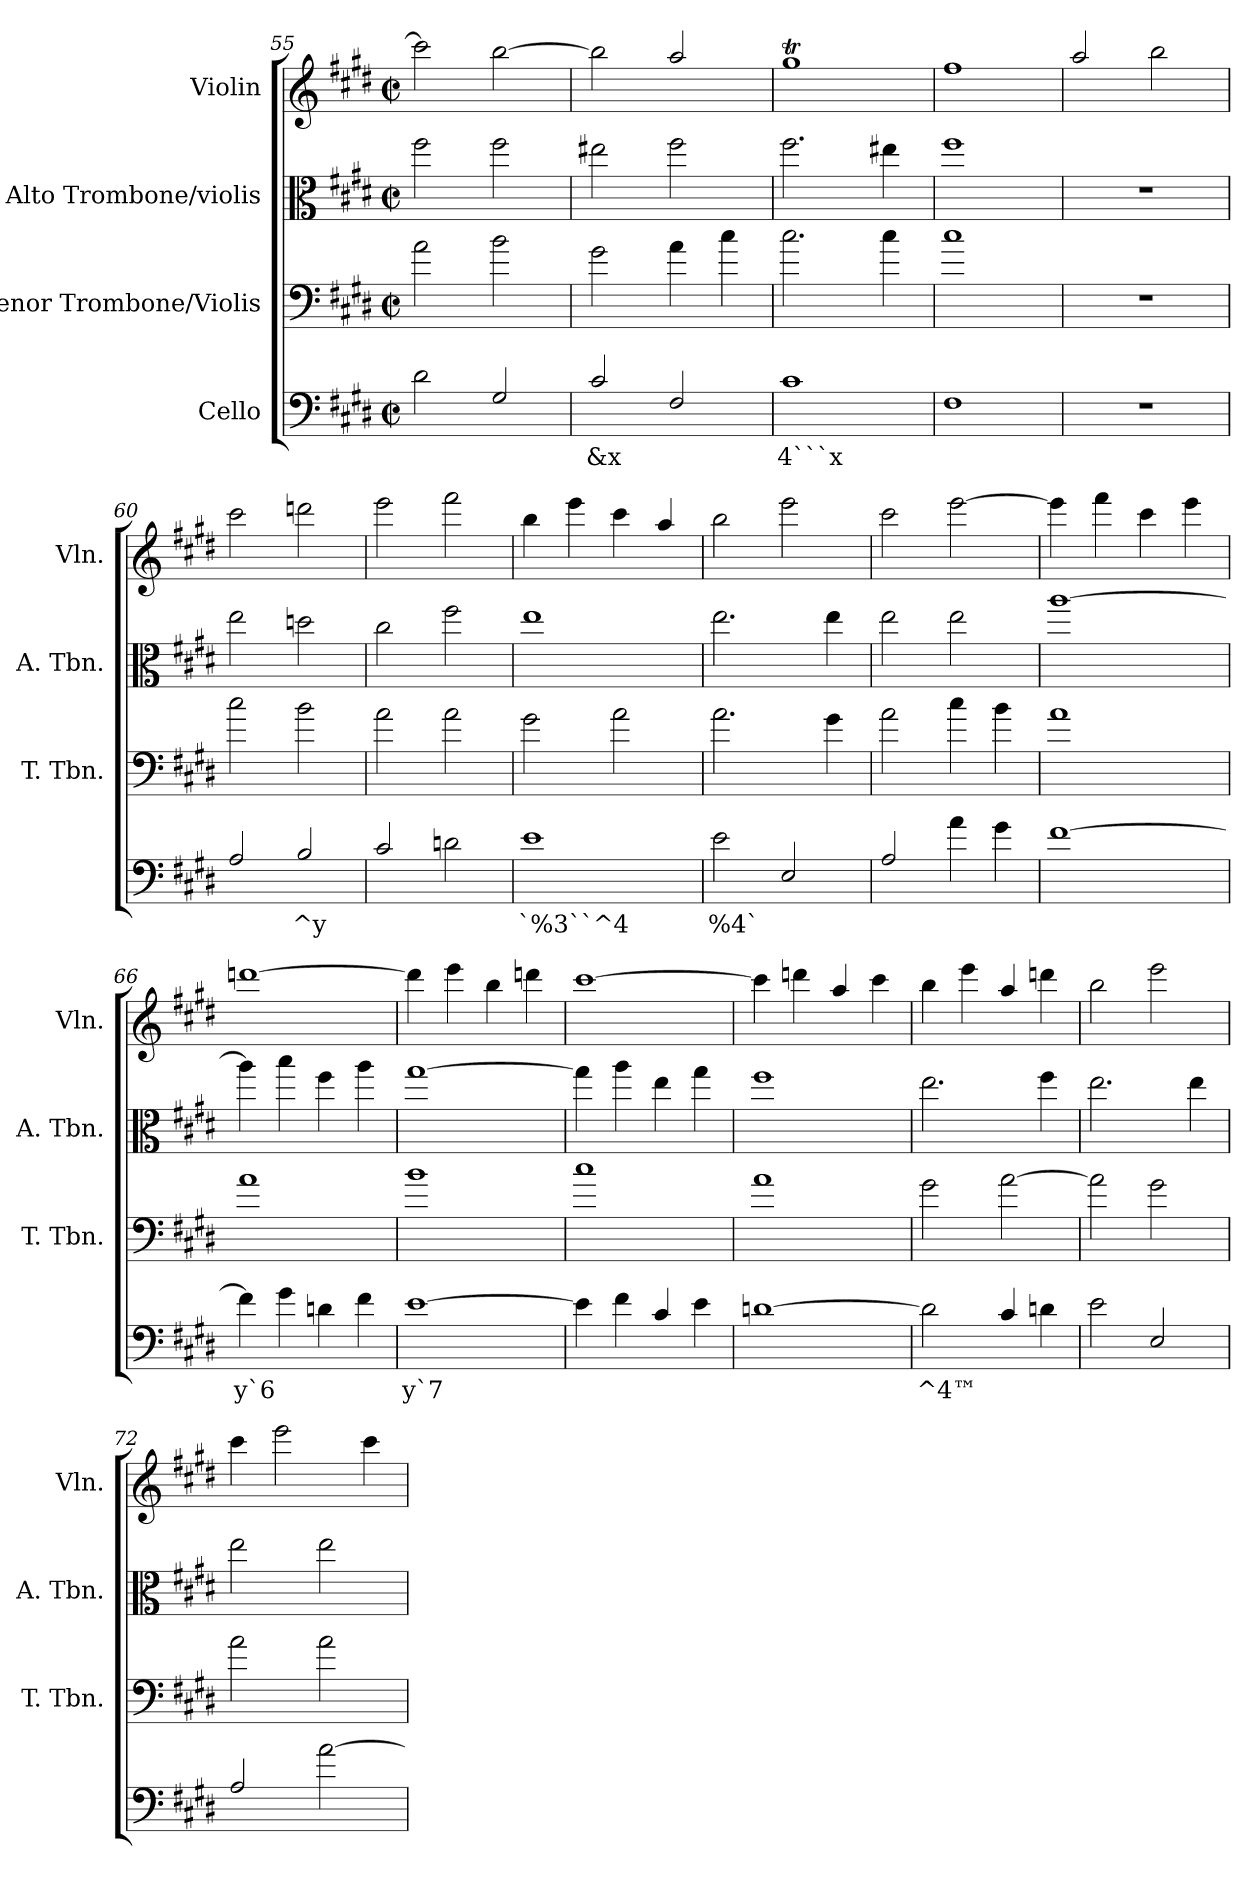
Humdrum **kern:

**kern	**text	**kern	**kern	**kern
*part4	*part4	*part3	*part2	*part1
*staff4	*staff4	*staff3	*staff2	*staff1
*I"Cello	*	*I"Tenor Trombone/Violis	*I"Alto Trombone/violis	*I"Violin
*	*	*I'T. Tbn.	*I'A. Tbn.	*I'Vln.
!!LO:PB:g=z
*clefF4	*	*clefF4	*clefC3	*clefG2
*ITrd7c12	*	*ITrd7c12	*ITrd7c12	*ITrd7c12
*k[f#c#g#d#]	*	*k[f#c#g#d#]	*k[f#c#g#d#]	*k[f#c#g#d#]
*E:	*	*E:	*E:	*E:
*M2/2	*	*M2/2	*M2/2	*M2/2
*met(c|)	*	*met(c|)	*met(c|)	*met(c|)
=55	=55	=55	=55	=55
2D#\	.	2A\	2f#\	2cc#\]
2GG#/	.	2B\	2f#\	[2b\
=56	=56	=56	=56	=56
!	!LO:LY:b	!	!	!
2C#/	&x	2G#\	2e#X\	2b\]
2FF#/	.	4A\	2f#\	2a/
.	.	4c#\	.	.
=57	=57	=57	=57	=57
!	!LO:LY:b	!	!	!
1C#	4```x	2.c#\	2.f#\	1g#t
.	.	4c#\	4e#X\	.
=58	=58	=58	=58	=58
1FF#	.	1c#	1f#	1f#
=59	=59	=59	=59	=59
1r	.	1r	1r	2a/
.	.	.	.	2b\
!!LO:LB:g=z
=60	=60	=60	=60	=60
2AA/	.	2c#\	2e\	2cc#\
!	!LO:LY:b	!	!	!
2BB/	^y	2B\	2dn\	2ddn\
=61	=61	=61	=61	=61
2C#/	.	2A\	2c#\	2ee\
2Dn\	.	2A\	2f#\	2ff#\
=62	=62	=62	=62	=62
!	!LO:LY:b	!	!	!
1E	`%3``^4	2G#\	1e	4b\
.	.	.	.	4ee\
.	.	2A\	.	4cc#\
.	.	.	.	4a/
=63	=63	=63	=63	=63
!	!LO:LY:b	!	!	!
2E\	%4`	2.A\	2.e\	2b\
2EE/	.	.	.	2ee\
.	.	4G#\	4e\	.
=64	=64	=64	=64	=64
2AA/	.	2A\	2e\	2cc#\
4A\	.	4c#\	2e\	[2ee\
4G#\	.	4B\	.	.
!!LO:LB:g=z
=65	=65	=65	=65	=65
[1F#	.	1A	[1a	4ee\]
.	.	.	.	4ff#\
.	.	.	.	4cc#\
.	.	.	.	4ee\
=66	=66	=66	=66	=66
!	!LO:LY:b	!	!	!
4F#\]	y`6	1A	4a\]	[1ddn
4G#\	.	.	4b\	.
4Dn\	.	.	4f#\	.
4F#\	.	.	4a\	.
=67	=67	=67	=67	=67
!	!LO:LY:b	!	!	!
[1E	y`7	1B	[1g#	4dd\]
.	.	.	.	4ee\
.	.	.	.	4b\
.	.	.	.	4ddn\
=68	=68	=68	=68	=68
4E\]	.	1c#	4g#\]	[1cc#
4F#\	.	.	4a\	.
4C#/	.	.	4e\	.
4E\	.	.	4g#\	.
=69	=69	=69	=69	=69
[1Dn	.	1A	1f#	4cc#\]
.	.	.	.	4ddn\
.	.	.	.	4a/
.	.	.	.	4cc#\
!!LO:LB:g=z
=70	=70	=70	=70	=70
!	!LO:LY:b	!	!	!
2D\]	^4™	2G#\	2.e\	4b\
.	.	.	.	4ee\
4C#/	.	[2A\	.	4a/
4Dn\	.	.	4f#\	4ddn\
=71	=71	=71	=71	=71
2E\	.	2A\]	2.e\	2b\
2EE/	.	2G#\	.	2ee\
.	.	.	4e\	.
=72	=72	=72	=72	=72
2AA/	.	2A\	2e\	4cc#\
.	.	.	.	2ee\
[2A\	.	2A\	2e\	.
.	.	.	.	4cc#\
=	=	=	=	=
*-	*-	*-	*-	*-
